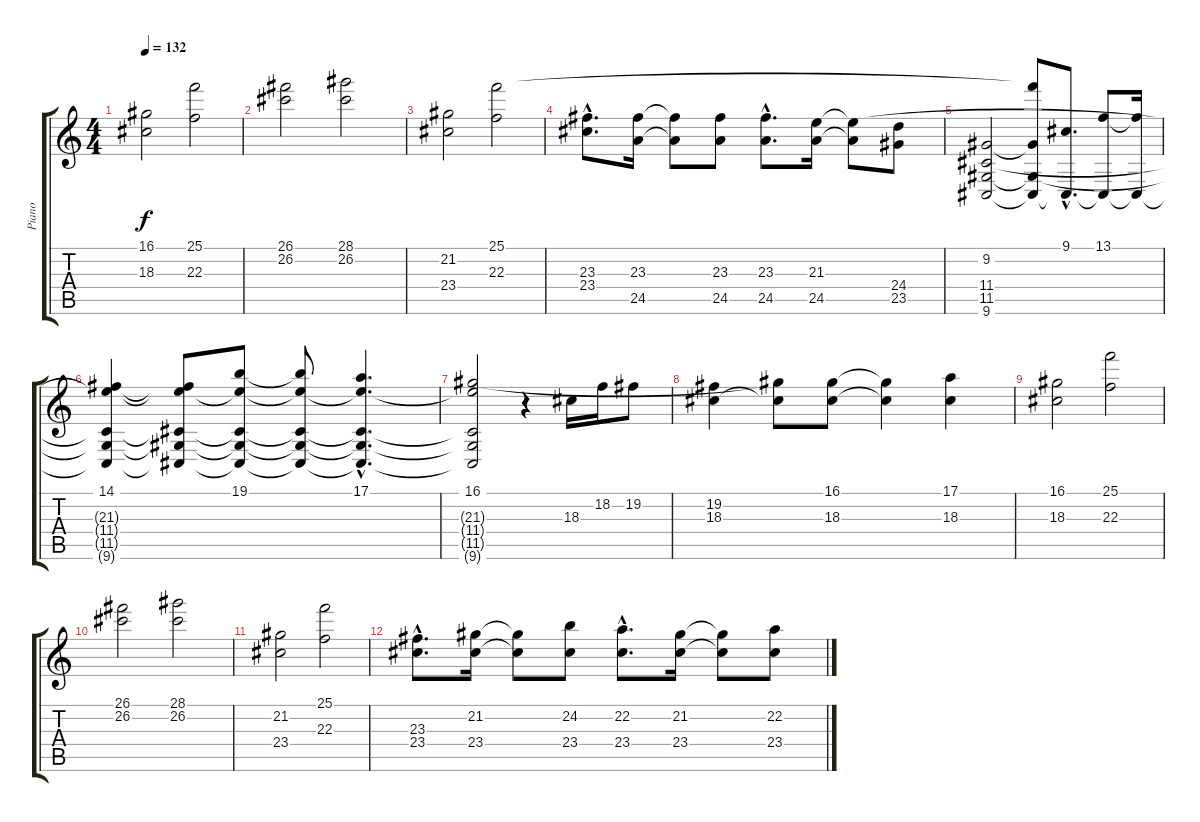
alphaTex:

\track ("Piano" "Piano") {instrument acousticgrandpiano}
\staff {score tabs}
\tuning (E4 B3 G3 D3 A2 E2) {hide}
\ts (4 4)
\tempo 132
\clef g2
\ks c
(16.1 18.3).2{dy f} (25.1 22.3).2 |
(26.1 26.2).2 (28.1 26.2).2 |
(21.2 23.4).2 (25.1 22.3).2 |
(23.3{hac} 23.4{hac}).8{d} (23.3 24.5).16 (23.3{t} 24.5{t}).8 (23.3 24.5).8 (23.3{hac} 24.5{hac}).8{d} (21.3 24.5).16 (21.3{t} 24.5{t}).8 (24.4 23.5).8 |
(9.2 11.4 11.5 9.6).2 (25.1{t} 9.2{t} 11.5{t} 9.6{t}).8 (9.1{hac} 9.6{hac t}).8{d} (13.1 9.6{t}).8 (13.1{t} 9.6{t}).16 |
(14.1 21.3{t} 11.4{t} 11.5{t} 9.6{t}).4 (14.1{t} 21.3{t} 11.4{t} 11.5{t} 9.6{t}).8 (19.1 21.3{t} 11.4{t} 11.5{t} 9.6{t}).8 (19.1{t} 21.3{t} 11.4{t} 11.5{t} 9.6{t}).8 (17.1{hac} 21.3{hac t} 11.4{hac t} 11.5{hac t} 9.6{hac t}).4{d} |
(16.1 21.3{t} 11.4{t} 11.5{t} 9.6{t}).2 r.4 18.3.16 18.2.16 19.2.8 |
(19.2 18.3).4 (16.1{t} 18.3{t}).8 (16.1 18.3).8 (16.1{t} 18.3{t}).4 (17.1 18.3).4 |
(16.1 18.3).2 (25.1 22.3).2 |
(26.1 26.2).2 (28.1 26.2).2 |
(21.2 23.4).2 (25.1 22.3).2 |
(23.3{hac} 23.4{hac}).8{d} (21.2 23.4).16 (21.2{t} 23.4{t}).8 (24.2 23.4).8 (22.2{hac} 23.4{hac}).8{d} (21.2 23.4).16 (21.2{t} 23.4{t}).8 (22.2 23.4).8
